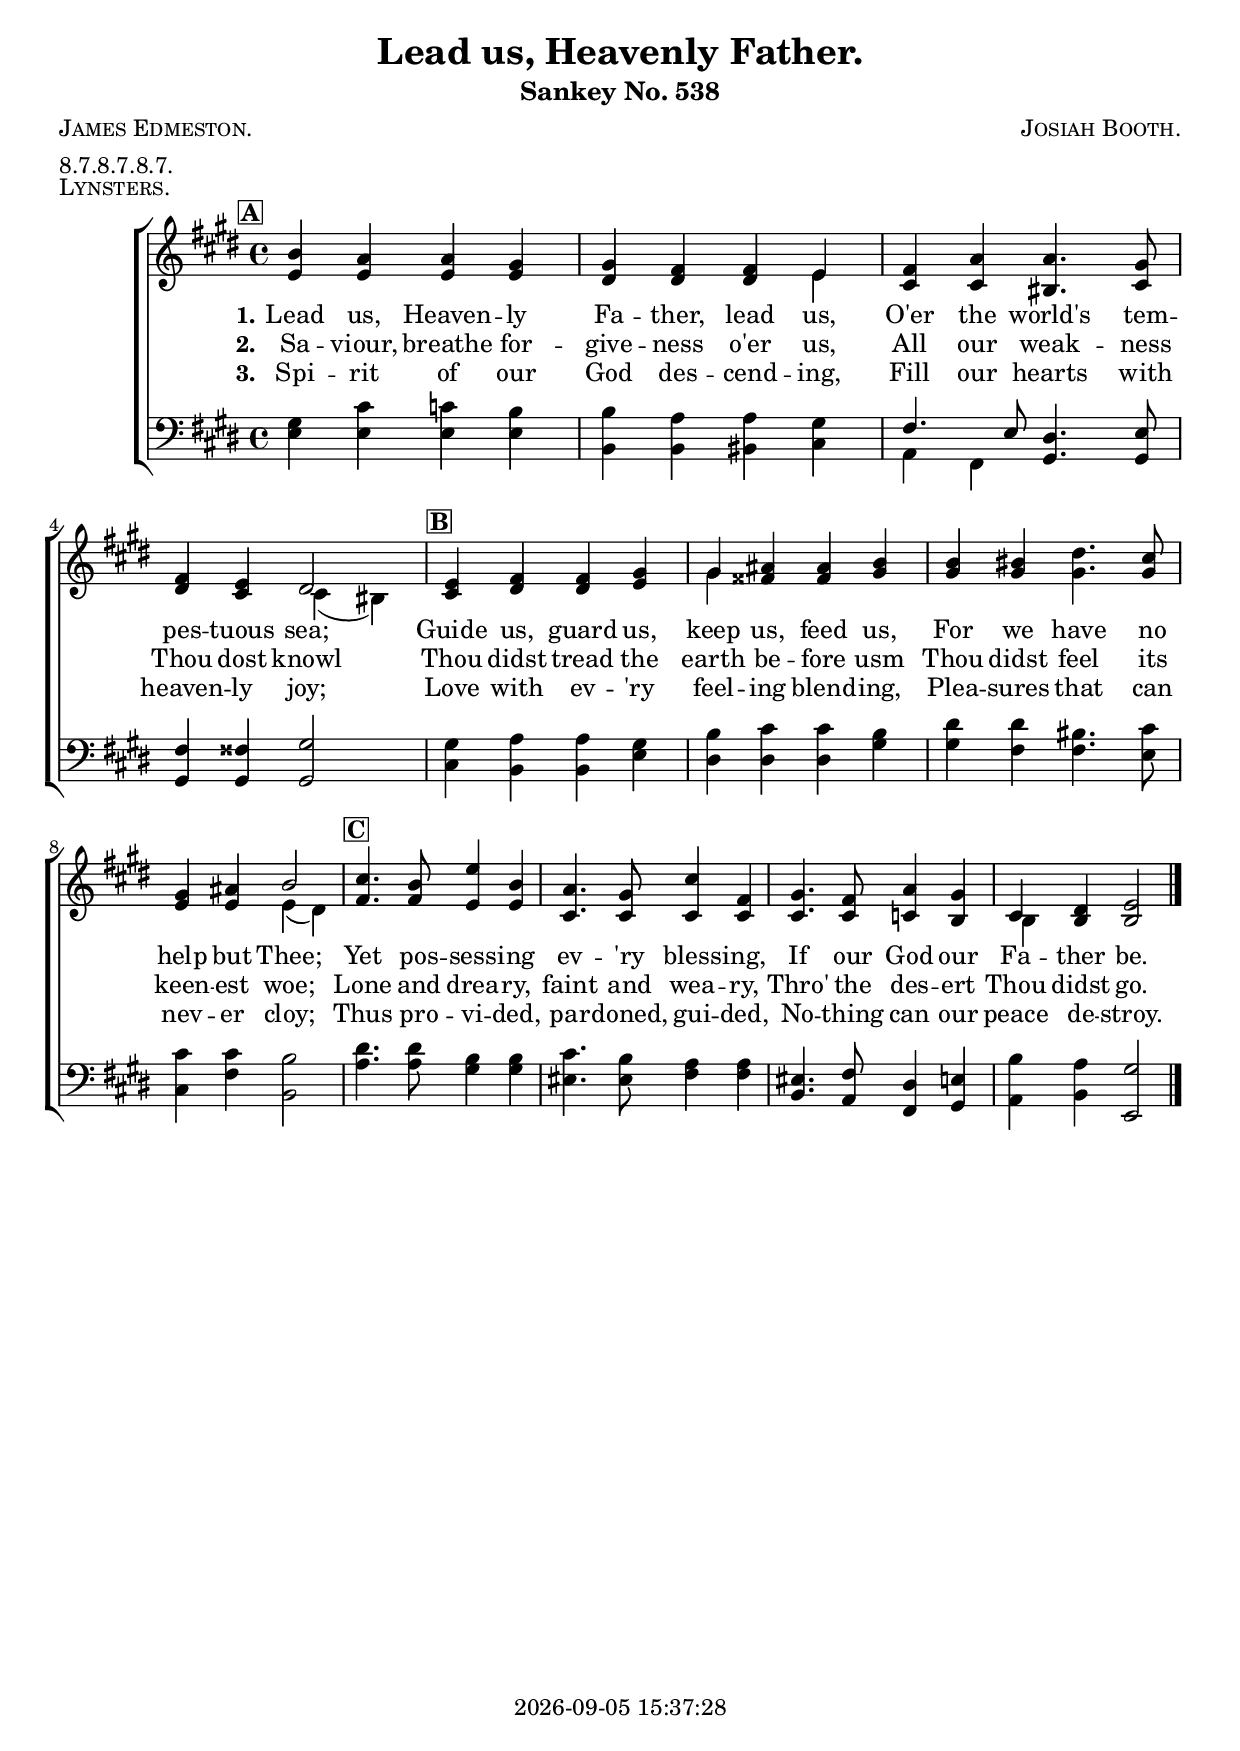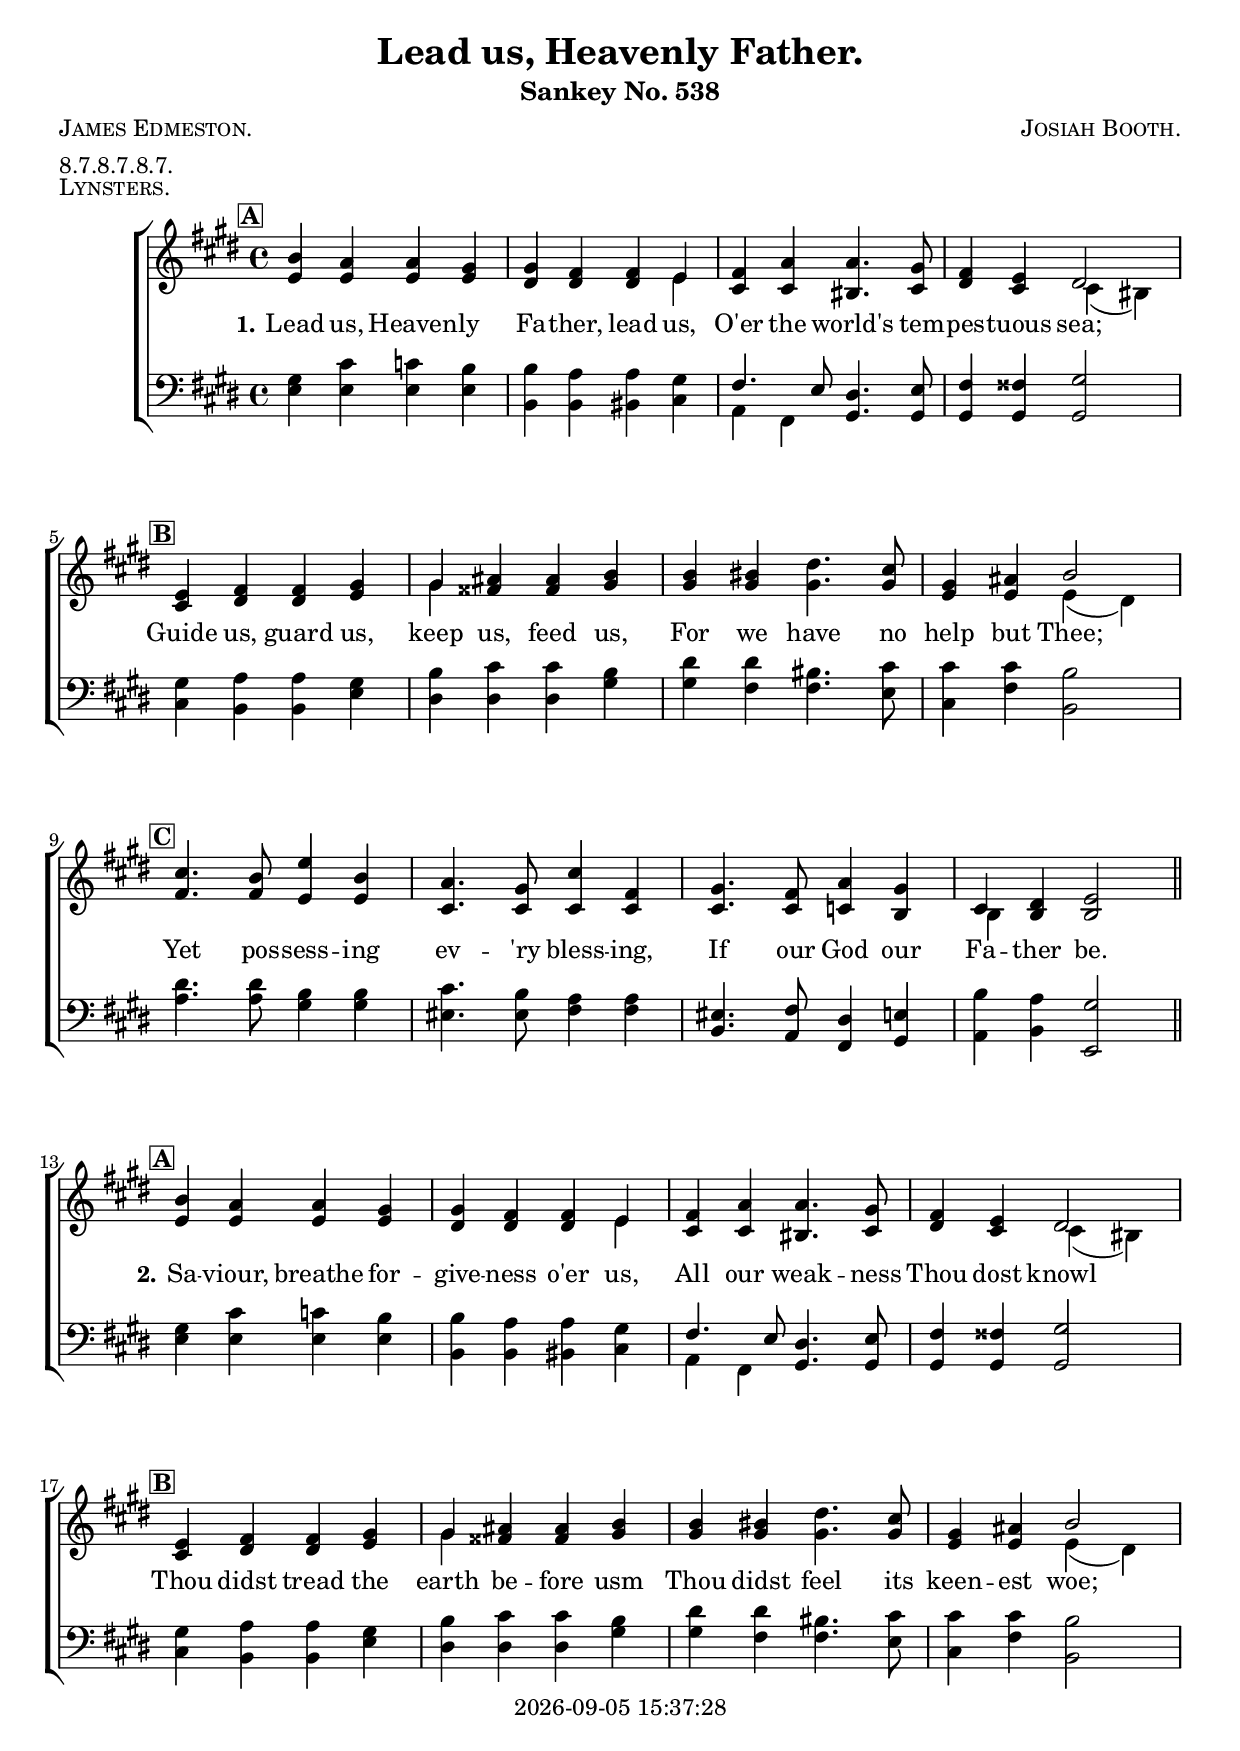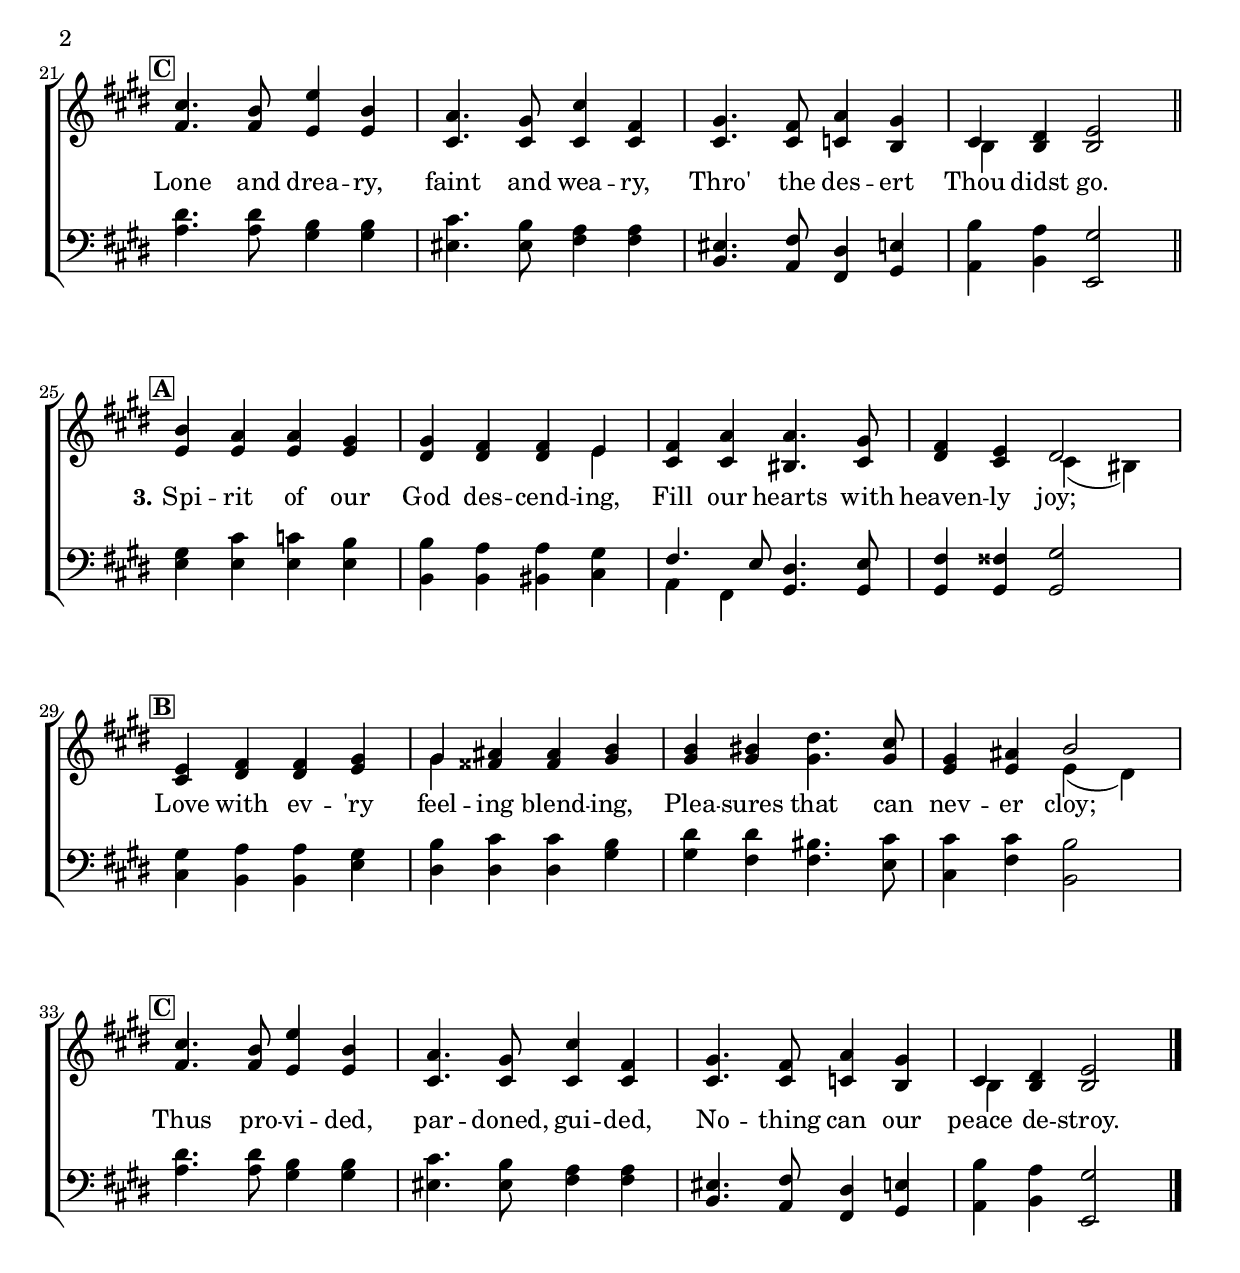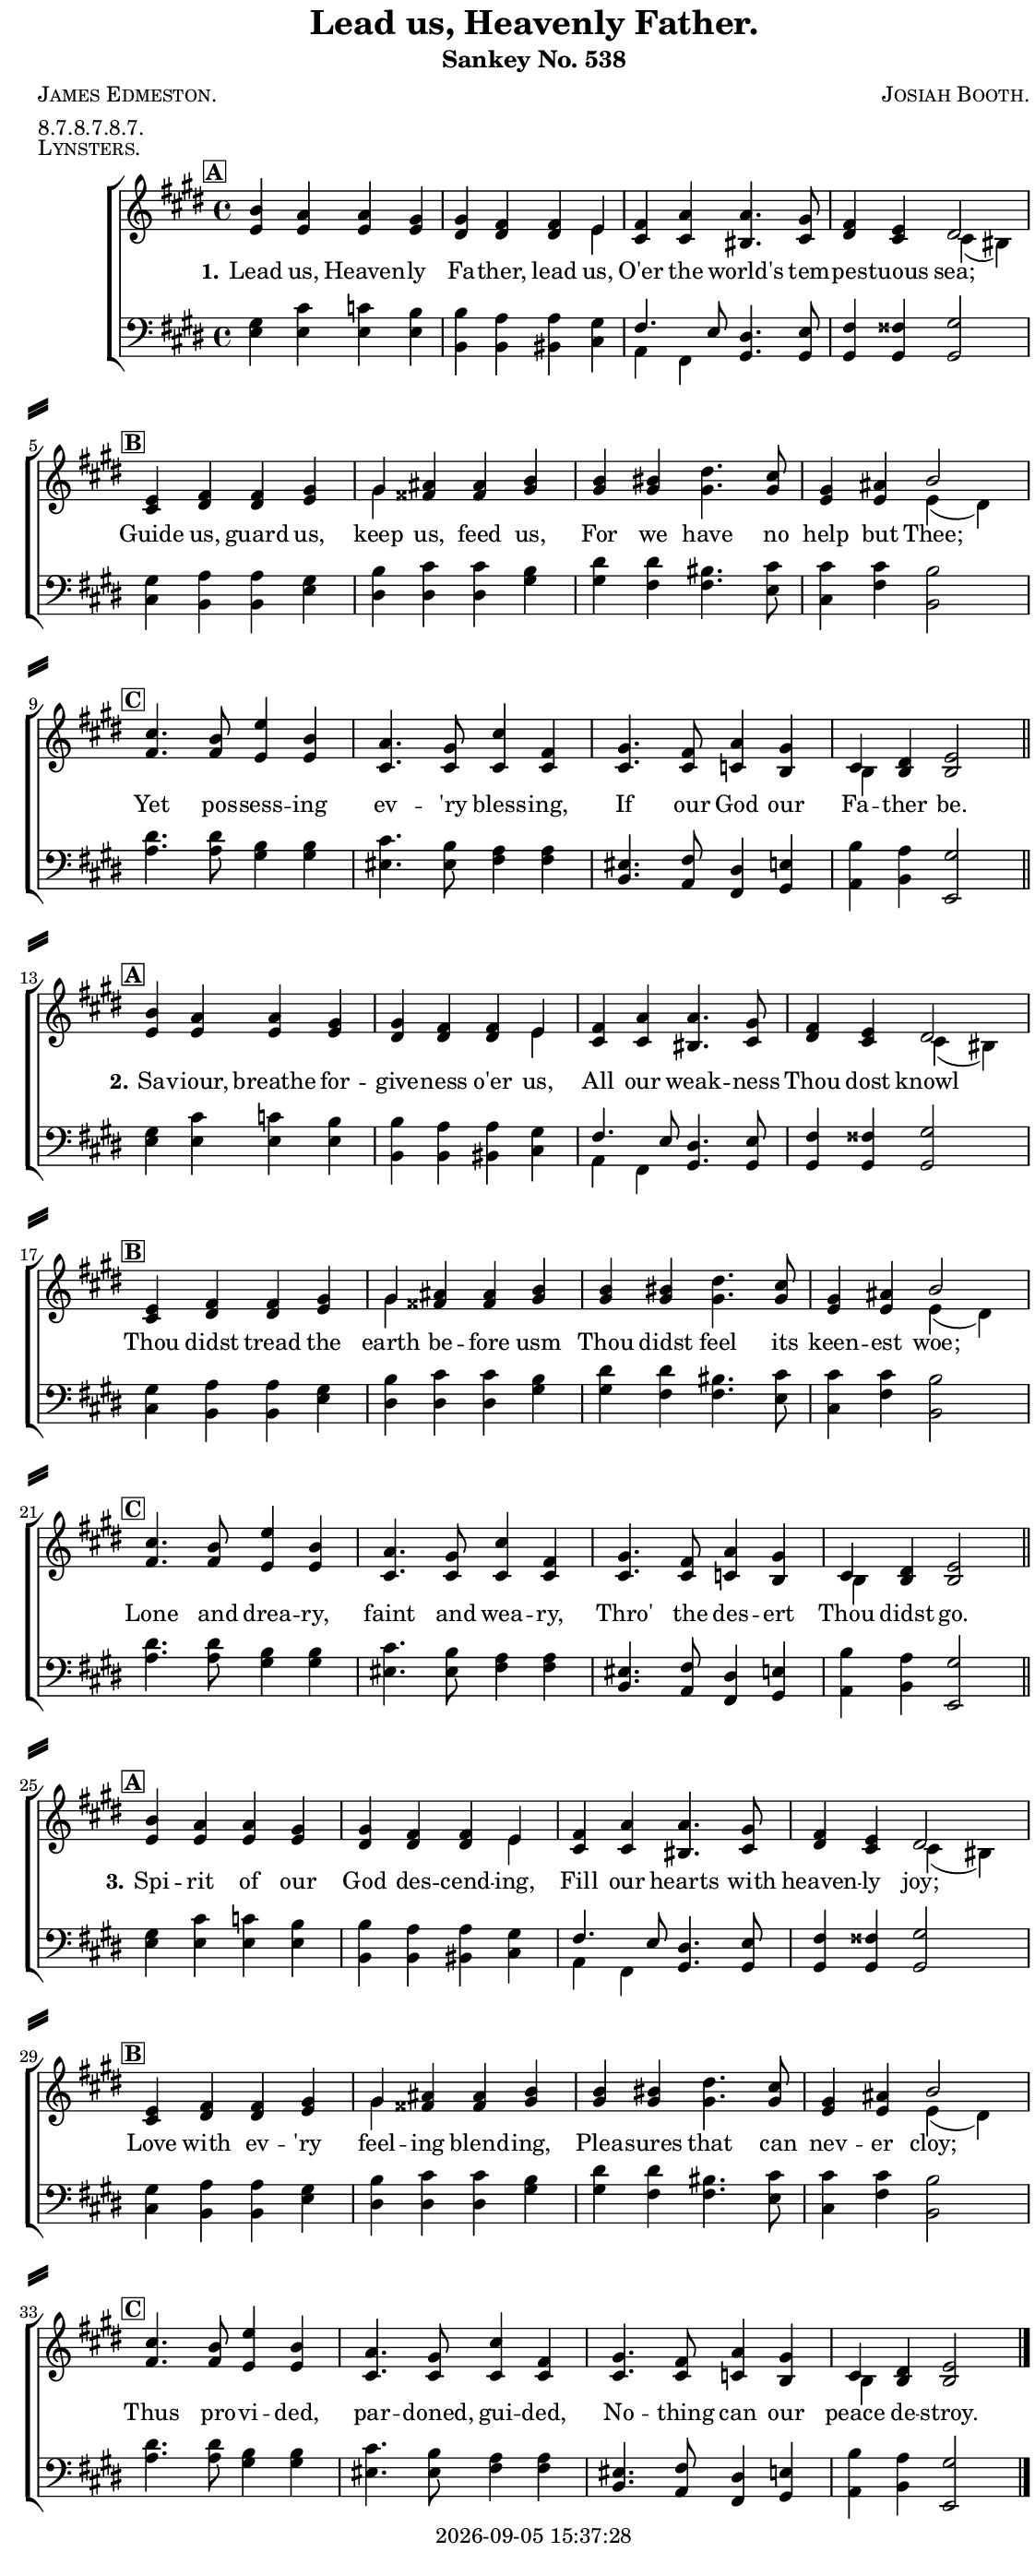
\version "2.22.1"

\include "articulate.ly"

today = #(strftime "%Y-%m-%d %H:%M:%S" (localtime (current-time)))

\header {
% centered at top
%  dedication  = "dedication"
  title       = "Lead us, Heavenly Father."
  subtitle    = "Sankey No. 538"
%  subsubtitle = "Sankey 880 No. "
%  instrument  = "instrument"
  
% arrangement of following lines:
%
%  poet    composer
%  meter   arranger
%  piece       opus

  composer    = \markup\smallCaps "Josiah Booth."
%  arranger    = "arranger"
%  opus        = "opus"

  poet        = \markup\smallCaps "James Edmeston."
  meter       = \markup\smallCaps "8.7.8.7.8.7."
  piece       = \markup\smallCaps "Lynsters."

% centered at bottom
% tagline     = "tagline" % default lilypond version
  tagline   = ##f
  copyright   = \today
}

% #(set-global-staff-size 16)

global = {
  \key e \major
  \time 4/4
}

RehearsalTrack = {
% \set Score.currentBarNumber = #5
  \textMark \markup { \box \bold "A" } s1*4
  \textMark \markup { \box \bold "B" } s1*4
  \textMark \markup { \box \bold "C" } s1*4
}

TempoTrack = {
  \set Score.tempoHideNote = ##t
  \tempo 4=120
}

nl = { \bar "||" \break }

soprano = \relative {
  \autoBeamOff
  b'4 a a gis | gis fis fis e | fis a4 4. gis8 | fis4 e dis2 |
  e4 fis fis gis | gis ais ais b | b bis dis4. cis8 | gis4 ais b2 |
  cis4. b8 e4 b | a4. gis8 cis4 fis, | gis4. fis8 a4 gis | cis, dis e2 |
}

alto = \relative {
  \autoBeamOff
  e'4 4 4 4 | dis4 4 4 e | cis cis bis4. cis8 | dis4 cis cis(bis) |
  cis4 dis dis e | gis fisis fisis gis | 4 4 4. 8 | e4 4 4(dis) |
  fis4. 8 e4 4 | cis4. 8 4 4 | 4. 8 c4 b | 4 4 2 |
}

tenor = \relative {
  \autoBeamOff
  gis4 cis c b | 4 a a gis | fis4. e8 dis4. e8 | fis4 fisis gis2 |
  gis4 a a gis | b cis cis b | dis dis bis4. cis8 | 4 4 b2 |
  dis4. 8 b4 4 | cis4. b8 a4 4 | eis4. fis8 dis4 e | b'4 a gis2 |
}

bass = \relative {
  \autoBeamOff
  e4 4 4 4 | b4 4 bis cis | a fis gis4. 8 | 4 4 2 |
  cis4 b b e | dis dis dis gis |
  gis fis fis4. e8 | cis4 fis b,2 |
  a'4. 8 gis4 4 | eis4. 8 fis4 4 | b,4. a8 fis4 gis | a b e,2 |
}

nom  = {   \set ignoreMelismata = ##t }
yesm = { \unset ignoreMelismata       }

chorus = \lyricmode {
}

chorusMen = \lyricmode {
}

verses = 3

wordsOne = \lyricmode {
  \set stanza = "1."
  Lead us, Heaven -- ly Fa -- ther, lead us,
  O'er the world's tem -- pes -- tuous sea;
  Guide us, guard us, keep us, feed us,
  For we have no help but Thee;
  Yet pos -- sess -- ing ev -- 'ry bless -- ing,
  If our God our Fa -- ther be.
}
  
wordsTwo = \lyricmode {
  \set stanza = "2."
  Sa -- viour, breathe for -- give -- ness o'er us,
  All our weak -- ness Thou dost knowl
  Thou didst tread the earth be -- fore usm
  Thou didst feel its keen -- est woe;
  Lone and drea -- ry, faint and wea -- ry,
  Thro' the des -- ert Thou didst go.
}
  
wordsThree = \lyricmode {
  \set stanza = "3."
  Spi -- rit of our God des -- cend -- ing,
  Fill our hearts with heaven -- ly joy;
  Love with ev -- 'ry feel -- ing blend -- ing,
  Plea -- sures that can nev -- er cloy;
  Thus pro -- vi -- ded, par -- doned, gui -- ded,
  No -- thing can our peace de -- stroy.
}
  
wordsMidi = \lyricmode {
  \set stanza = "1."
  "Lead " "us, " Heaven "ly " Fa "ther, " "lead " "us, "
  "\nO'er " "the " "world's " tem pes "tuous " "sea; "
  "\nGuide " "us, " "guard " "us, " "keep " "us, " "feed " "us, "
  "\nFor " "we " "have " "no " "help " "but " "Thee; "
  "\nYet " pos sess "ing " ev "'ry " bless "ing, "
  "\nIf " "our " "God " "our " Fa "ther " "be.\n"

  \set stanza = "2."
  "\nSa" "viour, " "breathe " for give "ness " "o'er " "us, "
  "\nAll " "our " weak "ness " "Thou " "dost " "knowl "
  "\nThou " "didst " "tread " "the " "earth " be "fore " "usm "
  "\nThou " "didst " "feel " "its " keen "est " "woe; "
  "\nLone " "and " drea "ry, " "faint " "and " wea "ry, "
  "\nThro' " "the " des "ert " "Thou " "didst " "go.\n"

  \set stanza = "3."
  "\nSpi" "rit " "of " "our " "God " des cend "ing, "
  "\nFill " "our " "hearts " "with " heaven "ly " "joy; "
  "\nLove " "with " ev "'ry " feel "ing " blend "ing, "
  "\nPlea" "sures " "that " "can " nev "er " "cloy; "
  "\nThus " pro vi "ded, " par "doned, " gui "ded, "
  "\nNo" "thing " "can " "our " "peace " de "stroy. "
}

wordsMidiMen = \lyricmode {
}

\book {
  \bookOutputSuffix "midi"
  \score {
%    \articulate
        \new ChoirStaff <<
                                % Soprano staff
          \new Staff = soprano
          <<
            \new Voice { \repeat unfold \verses \TempoTrack     }
            \new Voice { \global \repeat unfold \verses \soprano \bar "|." }
            \addlyrics \wordsMidi
          >>
                                % Alto staff
          \new Staff = alto
          <<
            \new Voice { \global \repeat unfold \verses { \alto \nl } \bar "|." }
          >>
                                % Tenor staff
          \new Staff = tenor
          <<
            \clef "treble_8"
            \new Voice { \global \repeat unfold \verses \tenor }
            \addlyrics \wordsMidiMen
          >>
                                % Bass staff
          \new Staff = bass
          <<
            \clef "bass"
            \new Voice { \global \repeat unfold \verses \bass }
          >>
        >>
    \midi {}
  }
}

\book {
  \bookOutputSuffix "repeat"
  \score {
        \new ChoirStaff <<
                                  % Joint soprano/alto staff
          \new Staff = women \with { printPartCombineTexts = ##f }
          <<
            \new Voice \RehearsalTrack
            \new Voice \TempoTrack
            \new NullVoice = "aligner" \soprano
            \new Voice \partCombine #'(2 . 88) { \global \soprano \bar "|." } { \global \alto }
            \new Lyrics \lyricsto "aligner" { \wordsOne \chorus }
            \new Lyrics \lyricsto "aligner"   \wordsTwo
            \new Lyrics \lyricsto "aligner"   \wordsThree
          >>
                                  % Joint tenor/bass staff
          \new Staff = men \with { printPartCombineTexts = ##f }
          <<
            \clef "bass"
            \new Voice \partCombine #'(2 . 88) { \global \tenor } { \global \bass }
            \new NullVoice = alignerT { \tenor }
          >>
          \new Lyrics \with {alignAboveContext = men} \lyricsto alignerT \chorusMen
        >>
    \layout {
      indent = 1.5\cm
      \pointAndClickOff
      \context {
        \Staff \RemoveAllEmptyStaves
      }
    }
  }
}

singlescore = {
        \new ChoirStaff <<
                                  % Joint soprano/alto staff
          \new Staff = women \with { printPartCombineTexts = ##f }
          <<
            \new Voice { \repeat unfold \verses \RehearsalTrack }
            \new Voice { \repeat unfold \verses \TempoTrack }
            \new NullVoice = "aligner" { \repeat unfold \verses \soprano }
            \new Voice \partCombine #'(2 . 88) { \global \repeat unfold \verses \soprano \bar "|." }
                                    { \global \repeat unfold \verses { \alto \nl } \bar "|." }
            \new Lyrics \lyricsto "aligner" { \wordsOne   \chorus
                                              \wordsTwo   \chorus
                                              \wordsThree \chorus
                                            }
          >>
                                  % Joint tenor/bass staff
          \new Staff = men \with { printPartCombineTexts = ##f }
          <<
            \clef "bass"
            \new Voice \partCombine #'(2 . 88) { \global \repeat unfold \verses \tenor }
                                    { \global \repeat unfold \verses \bass }
            \new NullVoice = alignerT { \repeat unfold \verses \tenor }
          >>
          \new Lyrics \with {alignAboveContext = men} \lyricsto alignerT { \repeat unfold \verses \chorusMen }
        >>
}

\book {
  \bookOutputSuffix "single"
  \score {
    \singlescore
    \layout {
      indent = 1.5\cm
      \pointAndClickOff
      \context {
        \Staff \RemoveAllEmptyStaves
      }
    }
  }
}

\book {
  \bookOutputSuffix "singlepage"
  \paper {
    top-margin = 0
    left-margin = 7
    right-margin = 1
    paper-width = 190\mm
    page-breaking = #ly:one-page-breaking
    system-system-spacing.basic-distance = #15
    system-separator-markup = \slashSeparator
  }
  \score {
    \singlescore
    \layout {
      indent = 1.5\cm
      \pointAndClickOff
      \context {
        \Staff \RemoveAllEmptyStaves
      }
    }
  }
}
